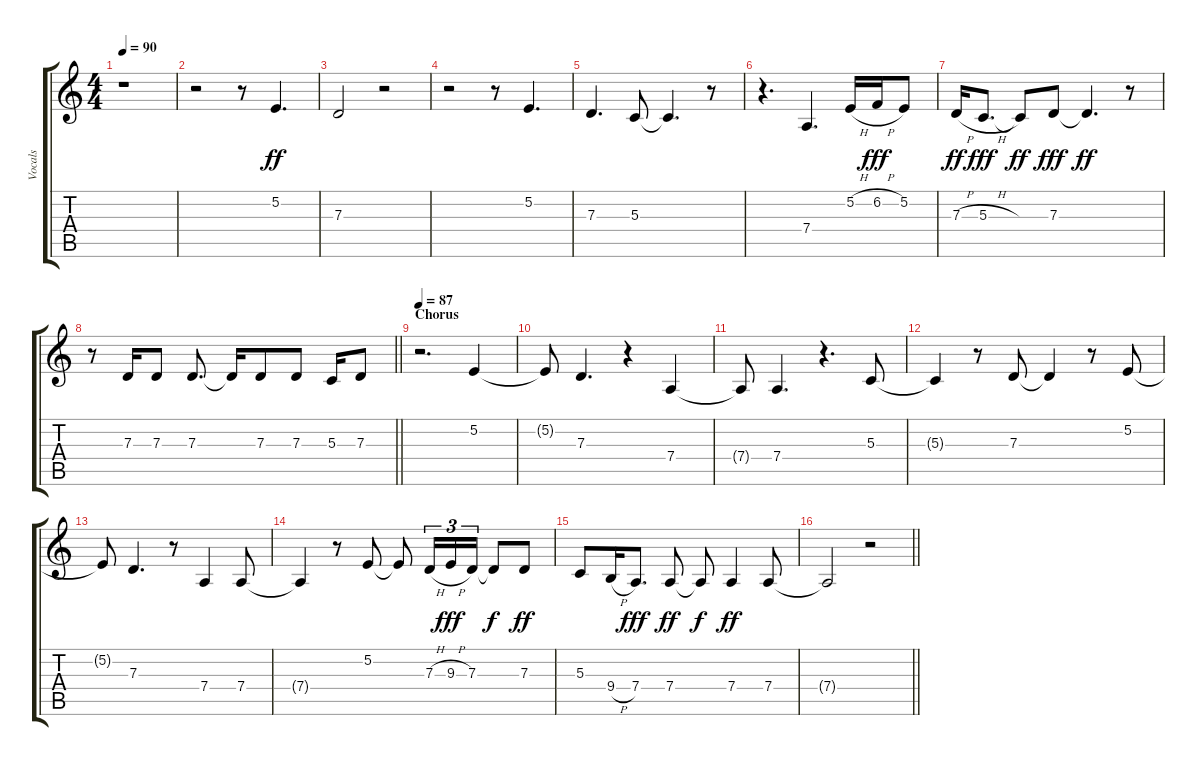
\track ("Vocals" "Vocals") {instrument clarinet}
\staff {score tabs}
\tuning (E4 B3 G3 D3 A2 D2) {hide}
\ts (4 4)
\section ("" "")
\tempo 90
\clef g2
\ks c
r.1{dy ff} |
r.2 r.8 5.2.4{d} |
7.3.2 r.2 |
r.2 r.8 5.2.4{d} |
7.3.4{d} 5.3.8 5.3{t}.4{d} r.8 |
r.4{d} 7.4.4{d} 5.2{h}.16 6.2{h}.16{dy fff} 5.2.8 |
7.3{h}.16{dy ff} 5.3{h}.8{d dy fff} 5.3{t}.8{dy ff} 7.3.8{dy fff} 7.3{t}.4{d dy ff} r.8 |
\barLineRight lightlight
r.8 7.3.16 7.3.8 7.3.8{d} 7.3{t}.16 7.3.8 7.3.8 5.3.16 7.3.8 |
\section ("" "Chorus")
\tempo 87
r.2{d} 5.2.4 |
5.2{t}.8 7.3.4{d} r.4 7.4.4 |
7.4{t}.8 7.4.4{d} r.4{d} 5.3.8 |
5.3{t}.4 r.8 7.3.8 7.3{t}.4 r.8 5.2.8 |
5.2{t}.8 7.3.4{d} r.8 7.4.4 7.4.8 |
7.4{t}.4 r.8 5.2.8 5.2{t}.8 7.3{h}.16{tu (3 2)} 9.3{h}.16{tu (3 2) dy fff} 7.3.16{tu (3 2)} 7.3{t}.8{dy f} 7.3.8{dy ff} |
5.3.8 9.4{h}.16 7.4.8{d dy fff} 7.4.8{dy ff} 7.4{t}.8{dy f} 7.4.4{dy ff} 7.4.8 |
\barLineRight lightlight
7.4{t}.2 r.2
